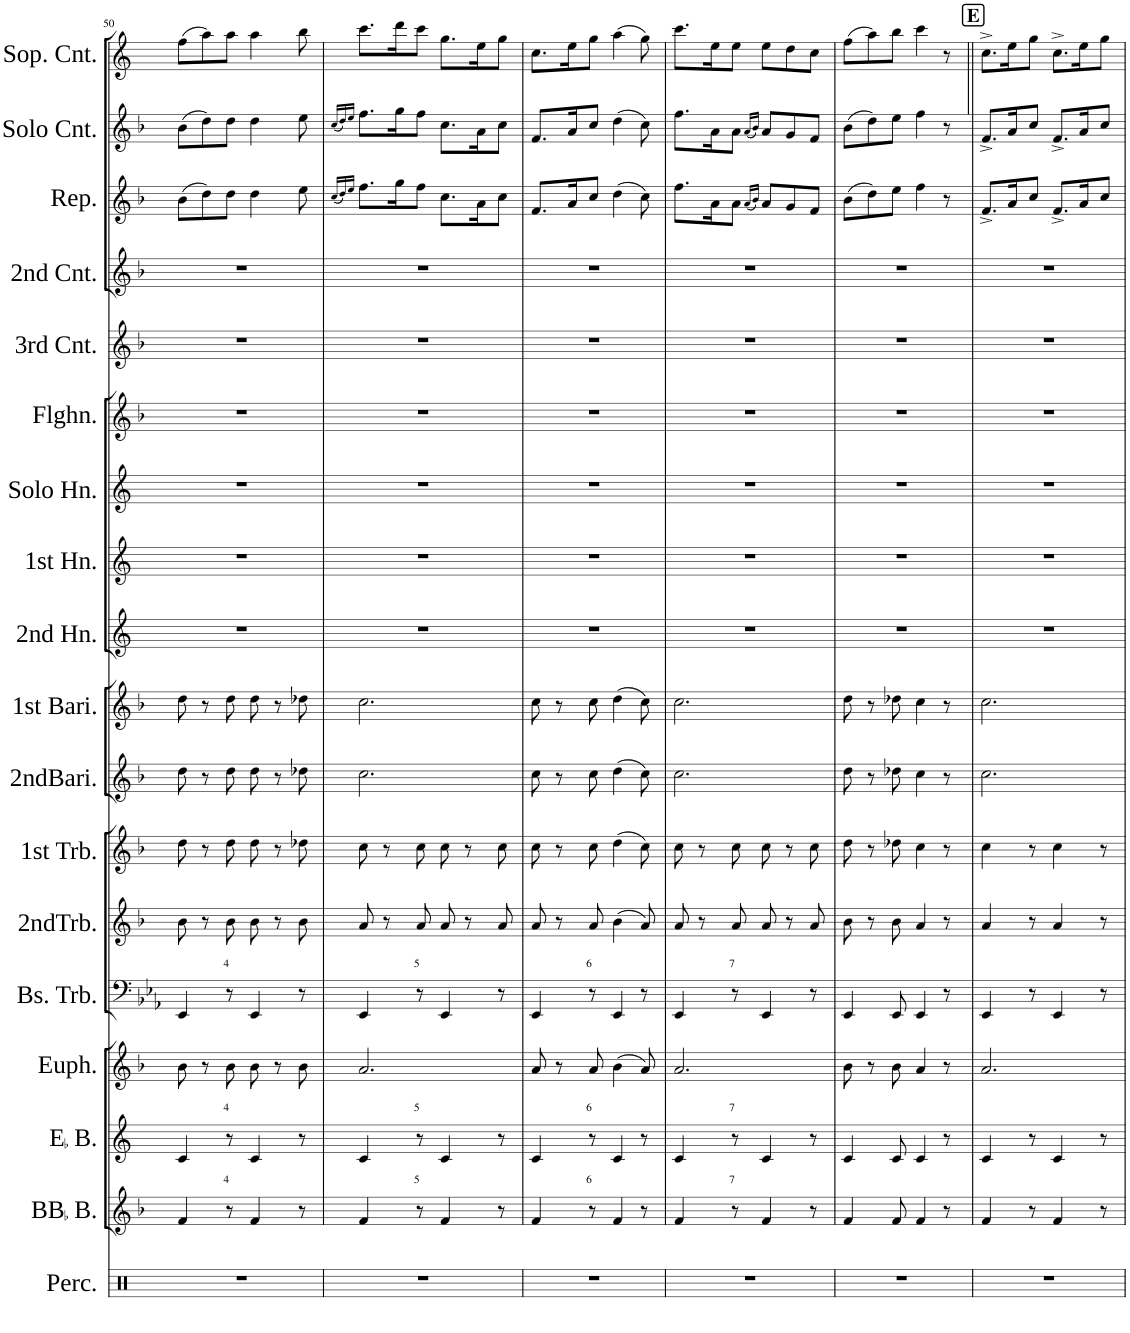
**kern	**kern	**kern	**kern	**kern	**kern	**kern	**kern	**kern	**kern	**kern	**kern	**kern	**kern	**kern	**kern	**kern	**kern
*part18	*part17	*part16	*part15	*part14	*part13	*part12	*part11	*part10	*part9	*part8	*part7	*part6	*part5	*part4	*part3	*part2	*part1
*staff18	*staff17	*staff16	*staff15	*staff14	*staff13	*staff12	*staff11	*staff10	*staff9	*staff8	*staff7	*staff6	*staff5	*staff4	*staff3	*staff2	*staff1
*I"Percussion	*I"BBaccidentalFlat Bass	*I"EaccidentalFlat Bass	*I"Euphonium	*I"Bass Trombone	*I"2nd Trombone	*I"1st Trombone	*I"2nd Baritone	*I"1st Baritone	*I"2nd Horn	*I"1st Horn	*I"Solo Horn	*I"Flugel Horn	*I"3rd Cornet	*I"2nd Cornet	*I"Repiano	*I"Solo Cornet	*I"Soprano Cornet
*I'Perc.	*I'BBaccidentalFlat B.	*I'EaccidentalFlat B.	*I'Euph.	*I'Bs. Trb.	*I'2ndTrb.	*I'1st Trb.	*I'2ndBari.	*I'1st Bari.	*I'2nd Hn.	*I'1st Hn.	*I'Solo Hn.	*I'Flghn.	*I'3rd Cnt.	*I'2nd Cnt.	*I'Rep.	*I'Solo Cnt.	*I'Sop. Cnt.
!!LO:PB:g=z
*clefX	*clefG2	*clefG2	*clefG2	*clefF4	*clefG2	*clefG2	*clefG2	*clefG2	*clefG2	*clefG2	*clefG2	*clefG2	*clefG2	*clefG2	*clefG2	*clefG2	*clefG2
*	*Trd15c26	*Trd12c21	*Trd8c14	*	*Trd8c14	*Trd8c14	*Trd8c14	*Trd8c14	*Trd5c9	*Trd5c9	*Trd5c9	*Trd1c2	*Trd1c2	*Trd1c2	*Trd1c2	*Trd1c2	*Trd-2c-3
*k[]	*k[b-]	*k[]	*k[b-]	*k[b-e-a-]	*k[b-]	*k[b-]	*k[b-]	*k[b-]	*k[]	*k[]	*k[]	*k[b-]	*k[b-]	*k[b-]	*k[b-]	*k[b-]	*k[]
*M6/8	*M6/8	*M6/8	*M6/8	*M6/8	*M6/8	*M6/8	*M6/8	*M6/8	*M6/8	*M6/8	*M6/8	*M6/8	*M6/8	*M6/8	*M6/8	*M6/8	*M6/8
=50	=50	=50	=50	=50	=50	=50	=50	=50	=50	=50	=50	=50	=50	=50	=50	=50	=50
2.r	4f/	4c/	8b-\	4EE-/	8b-\	8dd\	8dd\	8dd\	2.r	2.r	2.r	2.r	2.r	2.r	(8b-\L	(8b-\L	(8ff\L
.	.	.	8r	.	8r	8r	8r	8r	.	.	.	.	.	.	8dd\)	8dd\)	8aa\)
!	!	!	!	!LO:TX:a:t=4	!	!	!	!	!	!	!	!	!	!	!	!	!
!	!	!LO:TX:a:t=4	!	!	!	!	!	!	!	!	!	!	!	!	!	!	!
!	!LO:TX:a:t=4	!	!	!	!	!	!	!	!	!	!	!	!	!	!	!	!
.	8r	8r	8b-\	8r	8b-\	8dd\	8dd\	8dd\	.	.	.	.	.	.	8dd\J	8dd\J	8aa\J
.	4f/	4c/	8b-\	4EE-/	8b-\	8dd\	8dd\	8dd\	.	.	.	.	.	.	4dd\	4dd\	4aa\
.	.	.	8r	.	8r	8r	8r	8r	.	.	.	.	.	.	.	.	.
.	8r	8r	8b-\	8r	8b-\	8dd-X\	8dd-X\	8dd-X\	.	.	.	.	.	.	8ee\	8ee\	8bb\
=51	=51	=51	=51	=51	=51	=51	=51	=51	=51	=51	=51	=51	=51	=51	=51	=51	=51
.	.	.	.	.	.	.	.	.	.	.	.	.	.	.	(16qcc/LL	(16qcc/LL	.
.	.	.	.	.	.	.	.	.	.	.	.	.	.	.	16qdd/)	16qdd/)	.
.	.	.	.	.	.	.	.	.	.	.	.	.	.	.	16qee/JJ	16qee/JJ	.
2.r	4f/	4c/	2.a/	4EE-/	8a/	8cc\	2.cc\	2.cc\	2.r	2.r	2.r	2.r	2.r	2.r	8.ff\L	8.ff\L	8.ccc\L
.	.	.	.	.	8r	8r	.	.	.	.	.	.	.	.	.	.	.
.	.	.	.	.	.	.	.	.	.	.	.	.	.	.	16gg\K	16gg\K	16ddd\K
!	!	!	!	!LO:TX:a:t=5	!	!	!	!	!	!	!	!	!	!	!	!	!
!	!	!LO:TX:a:t=5	!	!	!	!	!	!	!	!	!	!	!	!	!	!	!
!	!LO:TX:a:t=5	!	!	!	!	!	!	!	!	!	!	!	!	!	!	!	!
.	8r	8r	.	8r	8a/	8cc\	.	.	.	.	.	.	.	.	8ff\J	8ff\J	8ccc\J
.	4f/	4c/	.	4EE-/	8a/	8cc\	.	.	.	.	.	.	.	.	8.cc\L	8.cc\L	8.gg\L
.	.	.	.	.	8r	8r	.	.	.	.	.	.	.	.	.	.	.
.	.	.	.	.	.	.	.	.	.	.	.	.	.	.	16a\K	16a\K	16ee\K
.	8r	8r	.	8r	8a/	8cc\	.	.	.	.	.	.	.	.	8cc\J	8cc\J	8gg\J
=52	=52	=52	=52	=52	=52	=52	=52	=52	=52	=52	=52	=52	=52	=52	=52	=52	=52
2.r	4f/	4c/	8a/	4EE-/	8a/	8cc\	8cc\	8cc\	2.r	2.r	2.r	2.r	2.r	2.r	8.f/L	8.f/L	8.cc\L
.	.	.	8r	.	8r	8r	8r	8r	.	.	.	.	.	.	.	.	.
.	.	.	.	.	.	.	.	.	.	.	.	.	.	.	16a/K	16a/K	16ee\K
!	!	!	!	!LO:TX:a:t=6	!	!	!	!	!	!	!	!	!	!	!	!	!
!	!	!LO:TX:a:t=6	!	!	!	!	!	!	!	!	!	!	!	!	!	!	!
!	!LO:TX:a:t=6	!	!	!	!	!	!	!	!	!	!	!	!	!	!	!	!
.	8r	8r	8a/	8r	8a/	8cc\	8cc\	8cc\	.	.	.	.	.	.	8cc/J	8cc/J	8gg\J
.	4f/	4c/	(4b-\	4EE-/	(4b-\	(4dd\	(4dd\	(4dd\	.	.	.	.	.	.	(4dd\	(4dd\	(4aa\
.	8r	8r	8a/)	8r	8a/)	8cc\)	8cc\)	8cc\)	.	.	.	.	.	.	8cc\)	8cc\)	8gg\)
=53	=53	=53	=53	=53	=53	=53	=53	=53	=53	=53	=53	=53	=53	=53	=53	=53	=53
2.r	4f/	4c/	2.a/	4EE-/	8a/	8cc\	2.cc\	2.cc\	2.r	2.r	2.r	2.r	2.r	2.r	8.ff\L	8.ff\L	8.ccc\L
.	.	.	.	.	8r	8r	.	.	.	.	.	.	.	.	.	.	.
.	.	.	.	.	.	.	.	.	.	.	.	.	.	.	16a\K	16a\K	16ee\K
!	!	!	!	!LO:TX:a:t=7	!	!	!	!	!	!	!	!	!	!	!	!	!
!	!	!LO:TX:a:t=7	!	!	!	!	!	!	!	!	!	!	!	!	!	!	!
!	!LO:TX:a:t=7	!	!	!	!	!	!	!	!	!	!	!	!	!	!	!	!
.	8r	8r	.	8r	8a/	8cc\	.	.	.	.	.	.	.	.	8a\J	8a\J	8ee\J
.	.	.	.	.	.	.	.	.	.	.	.	.	.	.	(16qa/LL	(16qa/LL	.
.	.	.	.	.	.	.	.	.	.	.	.	.	.	.	16qb-/JJ)	16qb-/JJ)	.
.	4f/	4c/	.	4EE-/	8a/	8cc\	.	.	.	.	.	.	.	.	8a/L	8a/L	8ee\L
.	.	.	.	.	8r	8r	.	.	.	.	.	.	.	.	8g/	8g/	8dd\
.	8r	8r	.	8r	8a/	8cc\	.	.	.	.	.	.	.	.	8f/J	8f/J	8cc\J
=54	=54	=54	=54	=54	=54	=54	=54	=54	=54	=54	=54	=54	=54	=54	=54	=54	=54
2.r	4f/	4c/	8b-\	4EE-/	8b-\	8dd\	8dd\	8dd\	2.r	2.r	2.r	2.r	2.r	2.r	(8b-\L	(8b-\L	(8ff\L
.	.	.	8r	.	8r	8r	8r	8r	.	.	.	.	.	.	8dd\)	8dd\)	8aa\)
.	8f/	8c/	8b-\	8EE-/	8b-\	8dd-X\	8dd-X\	8dd-X\	.	.	.	.	.	.	8ee\J	8ee\J	8bb\J
.	4f/	4c/	4a/	4EE-/	4a/	4cc\	4cc\	4cc\	.	.	.	.	.	.	4ff\	4ff\	4ccc\
.	8r	8r	8r	8r	8r	8r	8r	8r	.	.	.	.	.	.	8r	8r	8r
!!LO:REH:place=s1:a:B:cj:fs=14:t=E
=55||	=55||	=55||	=55||	=55||	=55||	=55||	=55||	=55||	=55||	=55||	=55||	=55||	=55||	=55||	=55||	=55||	=55||
2.r	4f/	4c/	2.a/	4EE-/	4a/	4cc\	2.cc\	2.cc\	2.r	2.r	2.r	2.r	2.r	2.r	8.f^/L	8.f^/L	8.cc^\L
.	.	.	.	.	.	.	.	.	.	.	.	.	.	.	16a/K	16a/K	16ee\K
.	8r	8r	.	8r	8r	8r	.	.	.	.	.	.	.	.	8cc/J	8cc/J	8gg\J
.	4f/	4c/	.	4EE-/	4a/	4cc\	.	.	.	.	.	.	.	.	8.f^/L	8.f^/L	8.cc^\L
.	.	.	.	.	.	.	.	.	.	.	.	.	.	.	16a/K	16a/K	16ee\K
.	8r	8r	.	8r	8r	8r	.	.	.	.	.	.	.	.	8cc/J	8cc/J	8gg\J
=	=	=	=	=	=	=	=	=	=	=	=	=	=	=	=	=	=
*-	*-	*-	*-	*-	*-	*-	*-	*-	*-	*-	*-	*-	*-	*-	*-	*-	*-
